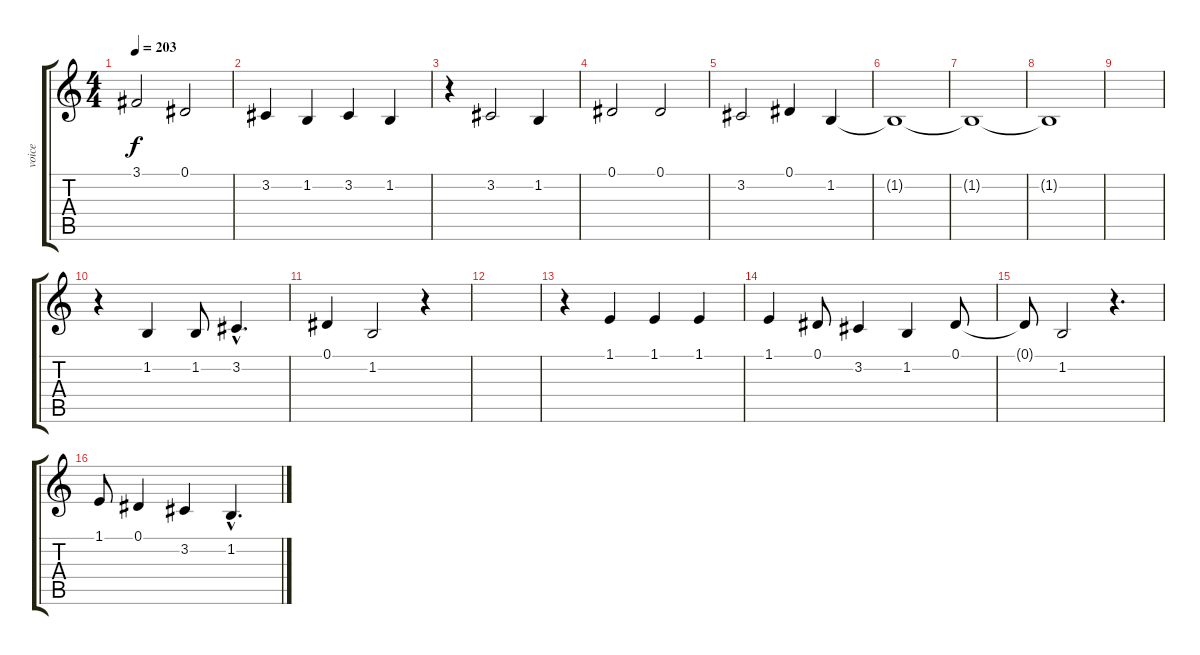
\track ("voice" "voice") {instrument violin}
\staff {score tabs}
\tuning (Eb4 Bb3 Gb3 Db3 Ab2 Eb2) {hide}
\ts (4 4)
\tempo 203
\clef g2
\ks c
3.1.2{dy f} 0.1.2 |
3.2.4 1.2.4 3.2.4 1.2.4 |
r.4 3.2.2 1.2.4 |
0.1.2 0.1.2 |
3.2.2 0.1.4 1.2.4 |
1.2{t}.1 |
1.2{t}.1 |
1.2{t}.1 |
|
r.4 1.2.4 1.2.8 3.2{hac}.4{d} |
0.1.4 1.2.2 r.4 |
|
r.4 1.1.4 1.1.4 1.1.4 |
1.1.4 0.1.8 3.2.4 1.2.4 0.1.8 |
0.1{t}.8 1.2.2 r.4{d} |
1.1.8 0.1.4 3.2.4 1.2{hac}.4{d}
